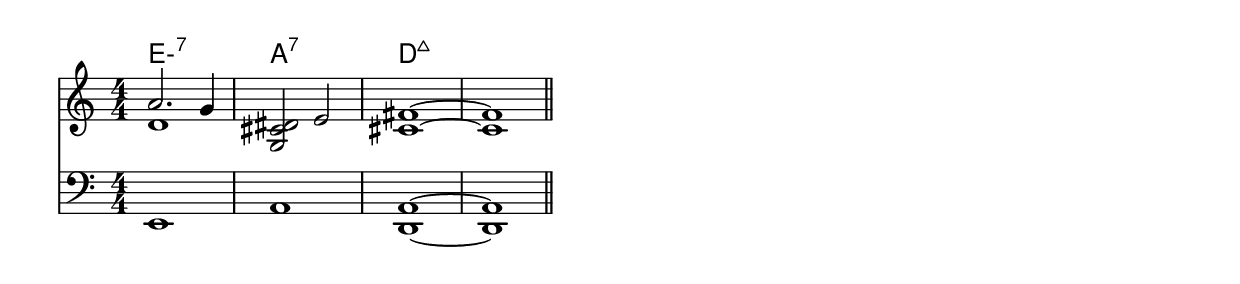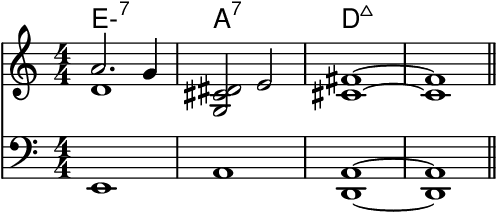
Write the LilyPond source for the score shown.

\version "2.24.4"
\language "english"
#(ly:set-option 'crop #t)
\include "include/alt.ly"
\score {
  \midi {
    \tempo 4=120
  }
  \layout {
    \context {
      \Score
      \omit BarNumber
    }
    indent = 0\mm
  }
  {
    <<
    \chords {
      \set noChordSymbol = ""
      \set minorChordModifier = \markup { "-" }
      \set midiMaximumVolume = #0 % prevent named chords sounding
      e1:min7 | a:7 | d:maj7 | r
    }
    \new Staff {
      \key c \major
      \numericTimeSignature
      \time 4/4
      \clef treble {
        \relative {
          \skip \f % spacer to set voice volume
          <<
            { \voiceOne d'1 }
            \new Voice { \voiceTwo \stemUp a'2. \stemUp g4 }
          >> |
          <g, cs ds >2 e'2 |
          <cs~ fs~> 1 |
          <cs fs>
          \bar "||"
        }
      }
    }
    \new Staff {
      \clef bass {
        \relative {
          \skip \f % spacer to set voice volume
          e,1 | a | <a~ d,~> | <a d,>
          \bar "||"
        }
      }
    }
    >>
  }
}
